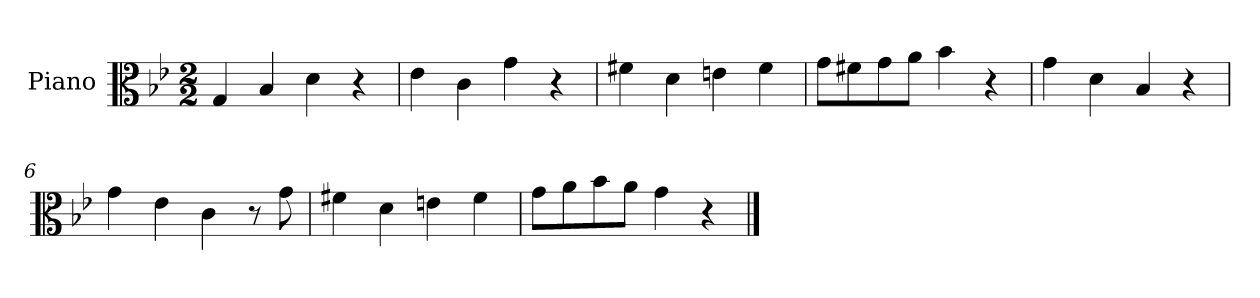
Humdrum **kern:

**kern
*part1
*staff1
*I"Piano
*I'Pno
*clefC3
*k[b-e-]
*g:
*M2/2
=1
4G/
4B-/
4d\
4r
=2
4e-\
4c\
4g\
4r
=3
4f#X\
4d\
4en\
4f#\
=4
8g\L
8f#X\
8g\
8a\J
4b-\
4r
=5
4g\
4d\
4B-/
4r
=6
4g\
4e-\
4c\
8r
8g\
=7
4f#X\
4d\
4en\
4f#\
=8
8g\L
8a\
8b-\
8a\J
4g\
4r
==
*-
